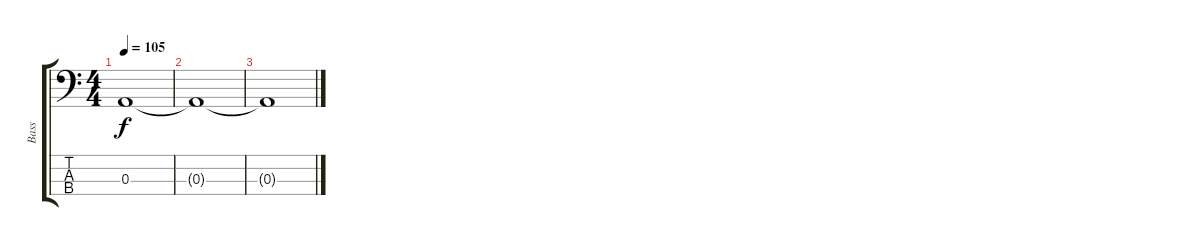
\track ("Bass" "Bass") {instrument electricbassfinger}
\staff {score tabs}
\tuning (G2 D2 A1 E1) {hide}
\ts (4 4)
\tempo 105
\clef f4
\ks c
0.3{t}.1{dy f} |
0.3{t}.1 |
0.3{t}.1
